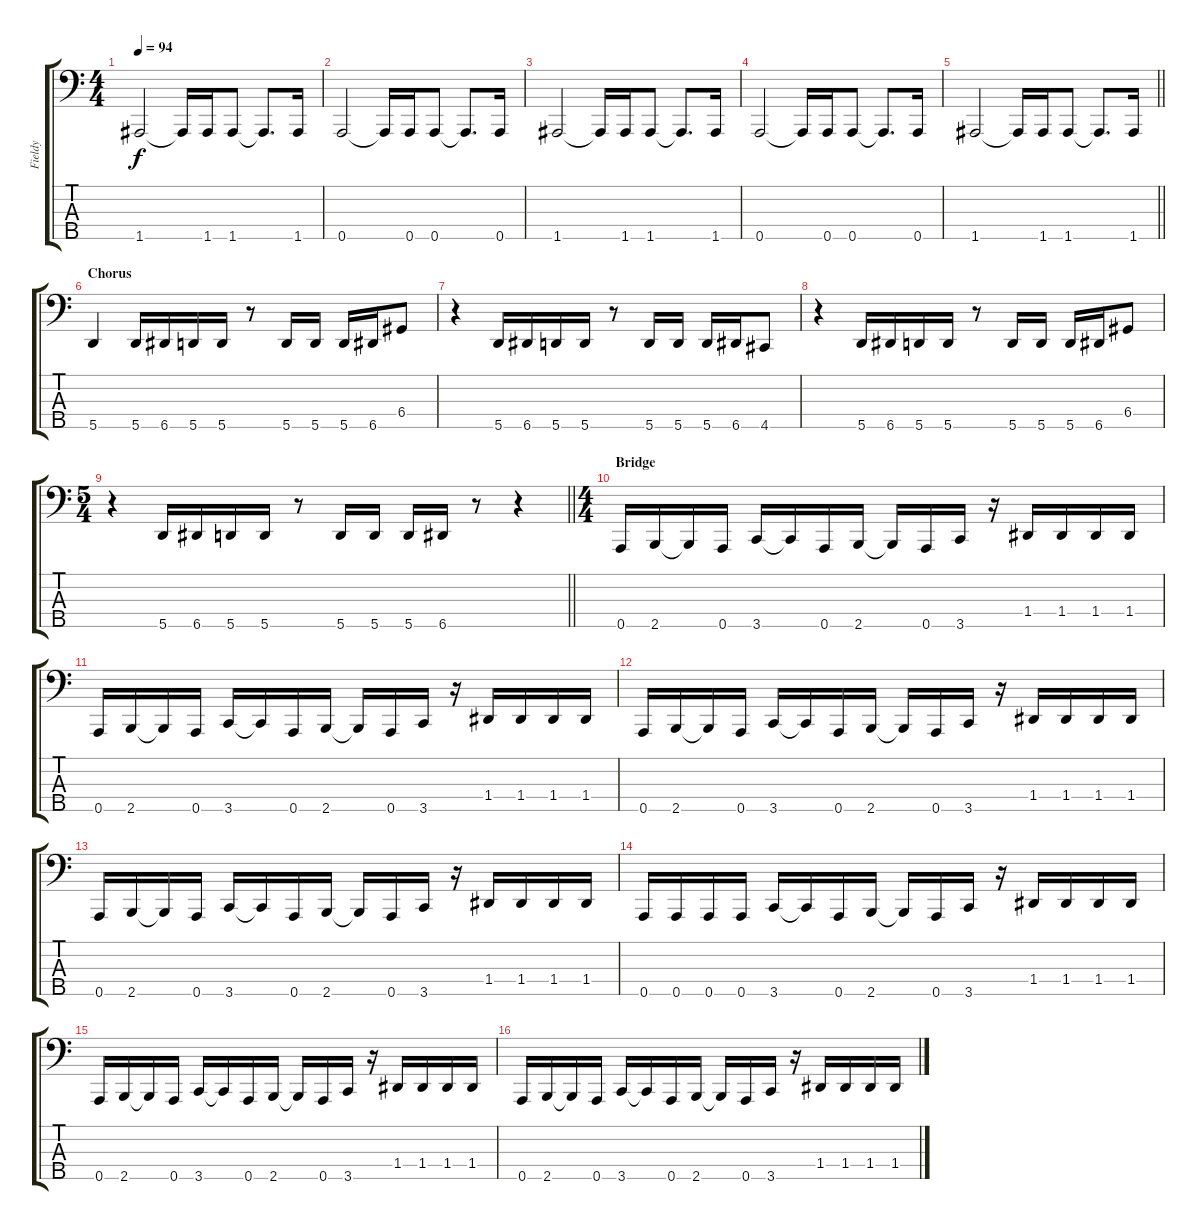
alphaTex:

\track ("Fieldy" "Fieldy") {instrument electricbasspick}
\staff {score tabs}
\tuning (F2 C2 G1 D1 A0) {hide}
\ts (4 4)
\tempo 94
\clef f4
\ks c
1.5.2{dy f} 1.5{t}.16 1.5.16 1.5.8 1.5{t}.8{d} 1.5.16 |
0.5.2 0.5{t}.16 0.5.16 0.5.8 0.5{t}.8{d} 0.5.16 |
1.5.2 1.5{t}.16 1.5.16 1.5.8 1.5{t}.8{d} 1.5.16 |
0.5.2 0.5{t}.16 0.5.16 0.5.8 0.5{t}.8{d} 0.5.16 |
\barLineRight lightlight
1.5.2 1.5{t}.16 1.5.16 1.5.8 1.5{t}.8{d} 1.5.16 |
\section ("" "Chorus")
5.5.4 5.5.16 6.5.16 5.5.16 5.5.16 r.8 5.5.16 5.5.16 5.5.16 6.5.16 6.4.8 |
r.4 5.5.16 6.5.16 5.5.16 5.5.16 r.8 5.5.16 5.5.16 5.5.16 6.5.16 4.5.8 |
r.4 5.5.16 6.5.16 5.5.16 5.5.16 r.8 5.5.16 5.5.16 5.5.16 6.5.16 6.4.8 |
\ts (5 4)
\barLineRight lightlight
r.4 5.5.16 6.5.16 5.5.16 5.5.16 r.8 5.5.16 5.5.16 5.5.16 6.5.16 r.8 r.4 |
\ts (4 4)
\section ("" "Bridge")
0.5.16 2.5.16 2.5{t}.16 0.5.16 3.5.16 3.5{t}.16 0.5.16 2.5.16 2.5{t}.16 0.5.16 3.5.16 r.16 1.4.16 1.4.16 1.4.16 1.4.16 |
0.5.16 2.5.16 2.5{t}.16 0.5.16 3.5.16 3.5{t}.16 0.5.16 2.5.16 2.5{t}.16 0.5.16 3.5.16 r.16 1.4.16 1.4.16 1.4.16 1.4.16 |
0.5.16 2.5.16 2.5{t}.16 0.5.16 3.5.16 3.5{t}.16 0.5.16 2.5.16 2.5{t}.16 0.5.16 3.5.16 r.16 1.4.16 1.4.16 1.4.16 1.4.16 |
0.5.16 2.5.16 2.5{t}.16 0.5.16 3.5.16 3.5{t}.16 0.5.16 2.5.16 2.5{t}.16 0.5.16 3.5.16 r.16 1.4.16 1.4.16 1.4.16 1.4.16 |
0.5.16 0.5.16 0.5.16 0.5.16 3.5.16 3.5{t}.16 0.5.16 2.5.16 2.5{t}.16 0.5.16 3.5.16 r.16 1.4.16 1.4.16 1.4.16 1.4.16 |
0.5.16 2.5.16 2.5{t}.16 0.5.16 3.5.16 3.5{t}.16 0.5.16 2.5.16 2.5{t}.16 0.5.16 3.5.16 r.16 1.4.16 1.4.16 1.4.16 1.4.16 |
0.5.16 2.5.16 2.5{t}.16 0.5.16 3.5.16 3.5{t}.16 0.5.16 2.5.16 2.5{t}.16 0.5.16 3.5.16 r.16 1.4.16 1.4.16 1.4.16 1.4.16
